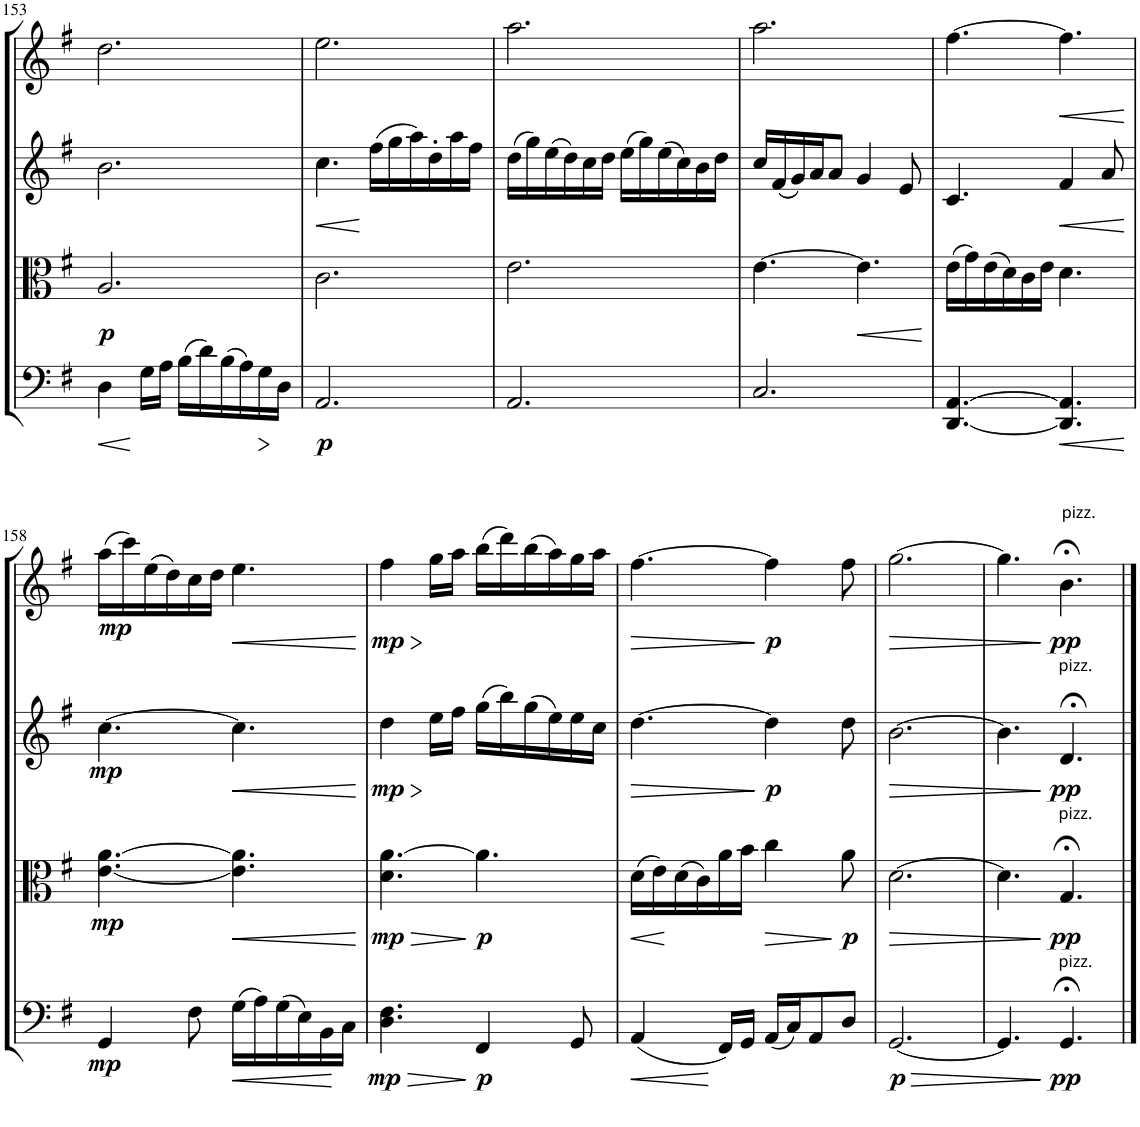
**kern	**dynam	**kern	**dynam	**kern	**dynam	**kern	**dynam
*part4	*part4	*part3	*part3	*part2	*part2	*part1	*part1
*staff4	*staff4	*staff3	*staff3	*staff2	*staff2	*staff1	*staff1
*I"Violoncello	*	*I"Viola	*	*I"Violin II	*	*I"Violin I	*
*I'Vc	*	*I'Vla	*	*I'Vln	*	*I'Vln	*
!!LO:PB:g=z
*clefF4	*	*clefC3	*	*clefG2	*	*clefG2	*
*k[f#]	*	*k[f#]	*	*k[f#]	*	*k[f#]	*
*M6/8	*	*M6/8	*	*M6/8	*	*M6/8	*
=153	=153	=153	=153	=153	=153	=153	=153
!	!LO:HP:b	!	!LO:DY:b	!	!	!	!
4D\	<	2.A/	p	2.b\	.	2.dd\	.
16G\LL	.	.	.	.	.	.	.
16A\JJ	.	.	.	.	.	.	.
(16B\LL	.	.	.	.	.	.	.
16d\)	.	.	.	.	.	.	.
(16B\	.	.	.	.	.	.	.
16A\)	.	.	.	.	.	.	.
!	!LO:HP:b	!	!	!	!	!	!
16G\	>	.	.	.	.	.	.
16D\JJ	[	.	.	.	.	.	.
=154	=154	=154	=154	=154	=154	=154	=154
!	!LO:DY:b	!	!	!	!LO:HP:b	!	!
2.AA/	p	2.c\	.	4.cc\	<	2.ee\	.
.	.	.	.	(16ff#\LL	.	.	.
.	.	.	.	16gg\	.	.	.
.	.	.	.	16aa\)	.	.	.
.	.	.	.	16dd'\	.	.	.
.	.	.	.	16aa\	.	.	.
.	.	.	.	16ff#\JJ	.	.	.
=155	=155	=155	=155	=155	=155	=155	=155
2.AA/	.	2.e\	.	(16dd\LL	.	2.aa\	.
.	.	.	.	16gg\)	.	.	.
.	.	.	.	(16ee\	.	.	.
.	.	.	.	16dd\)	.	.	.
.	.	.	.	16cc\	.	.	.
.	.	.	.	16dd\JJ	.	.	.
.	.	.	.	(16ee\LL	.	.	.
.	.	.	.	16gg\)	.	.	.
.	.	.	.	(16ee\	.	.	.
.	.	.	.	16cc\)	.	.	.
.	.	.	.	16b\	.	.	.
.	.	.	.	16dd\JJ	.	.	.
=156	=156	=156	=156	=156	=156	=156	=156
2.C/	.	[4.e\	.	16cc/LL	.	2.aa\	.
.	.	.	.	(16f#/	.	.	.
.	.	.	.	16g/)	.	.	.
.	.	.	.	16a/J	.	.	.
.	.	.	.	8a/J	.	.	.
!	!	!	!LO:HP:b	!	!	!	!
.	.	4.e\]	<	4g/	.	.	.
.	.	.	.	8e/	.	.	.
=157	=157	=157	=157	=157	=157	=157	=157
[4.DD/ [4.AA/	.	(16e\LL	.	4.c/	.	[4.ff#\	.
.	.	16g\)	.	.	.	.	.
.	.	(16e\	.	.	.	.	.
.	.	16d\)	.	.	.	.	.
.	.	16c\	.	.	.	.	.
.	.	16e\JJ	.	.	.	.	.
!	!LO:HP:b	!	!	!	!LO:HP:b	!	!LO:HP:b
4.DD/] 4.AA/]	<	4.d\	.	4f#/	<	4.ff#\]	<
.	.	.	.	8a/	.	.	.
.	]	.	.	.	[	.	.
!!LO:LB:g=z
=158	=158	=158	=158	=158	=158	=158	=158
!	!LO:DY:b	!	!LO:DY:b	!	!LO:DY:b	!	!
4GG/	mp	[4.e\ [4.a\	mp	[4.cc\	mp	(16aa\LL	.
!	!	!	!	!	!	!	!LO:DY:b
.	.	.	.	.	.	16ccc\)	mp
.	.	.	.	.	.	(16ee\	.
.	.	.	.	.	.	16dd\)	.
8F#\	.	.	.	.	.	16cc\	.
.	.	.	.	.	.	16dd\JJ	.
!	!LO:HP:b	!	!LO:HP:b	!	!LO:HP:b	!	!LO:HP:b
(16G\LL	<	4.e\] 4.a\]	<	4.cc\]	<	4.ee\	<
16A\)	.	.	.	.	.	.	.
(16G\	.	.	.	.	.	.	.
16E\)	.	.	.	.	.	.	.
16BB\	.	.	.	.	.	.	.
16C\JJ	[	.	.	.	.	.	.
.	.	.	[	.	[	.	[
=159	=159	=159	=159	=159	=159	=159	=159
!	!LO:HP:b	!	!LO:HP:b	!	!LO:HP:b	!	!LO:HP:b
!	!LO:DY:n=1:b	!	!LO:DY:n=1:b	!	!LO:DY:n=1:b	!	!LO:DY:n=1:b
4.D\ 4.F#\	> mp	4.d\ [4.a\	> mp	4dd\	> mp	4ff#\	> mp
.	.	.	.	16ee\LL	[	16gg\LL	[
.	.	.	.	16ff#\JJ	.	16aa\JJ	.
!	!LO:DY:n=2:b	!	!LO:DY:n=2:b	!	!	!	!
4FF#/	[ p	4.a\]	[ p	(16gg\LL	.	(16bb\LL	.
.	.	.	.	16bb\)	.	16ddd\)	.
.	.	.	.	(16gg\	.	(16bb\	.
.	.	.	.	16ee\)	.	16aa\)	.
8GG/	.	.	.	16ee\	.	16gg\	.
.	.	.	.	16cc\JJ	.	16aa\JJ	.
=160	=160	=160	=160	=160	=160	=160	=160
!	!LO:HP:b	!	!LO:HP:b	!	!LO:HP:b	!	!LO:HP:b
(4AA/	<	(16d\LL	<	[4.dd\	>	[4.ff#\	>
.	.	16e\)	.	.	.	.	.
.	.	(16d\	]	.	.	.	.
.	.	16c\)	.	.	.	.	.
16FF#/LL)	]	16a\	.	.	.	.	.
16GG/JJ	.	16b\JJ	.	.	.	.	.
!	!	!	!LO:HP:b	!	!LO:DY:n=1:b	!	!LO:DY:n=1:b
(16AA/LL	.	4cc\	>	4dd\]	] p	4ff#\]	] p
16C/J)	.	.	.	.	.	.	.
8AA/	.	.	.	.	.	.	.
!	!	!	!LO:DY:n=1:b	!	!	!	!
8D/J	.	8a\	[ p	8dd\	.	8ff#\	.
=161	=161	=161	=161	=161	=161	=161	=161
!	!LO:DY:b	!	!	!	!	!	!
[2.GG/	p	[2.d\	.	[2.b\	.	[2.gg\	.
=162	=162	=162	=162	=162	=162	=162	=162
4.GG/]	.	4.d\]	.	4.b\]	.	4.gg\]	.
!	!	!	!	!	!	!LO:TX:a:t=pizz.	!
!	!	!	!	!LO:TX:a:t=pizz.	!	!	!
!	!	!LO:TX:a:t=pizz.	!	!	!	!	!
!LO:TX:a:t=pizz.	!	!	!	!	!	!	!
!	!LO:DY:n=1:b	!	!LO:DY:n=1:b	!	!LO:DY:n=1:b	!	!LO:DY:n=1:b
4.GG;</	[ pp	4.G;</	] pp	4.d;</	] pp	4.b;<\	] pp
==	==	==	==	==	==	==	==
*-	*-	*-	*-	*-	*-	*-	*-
